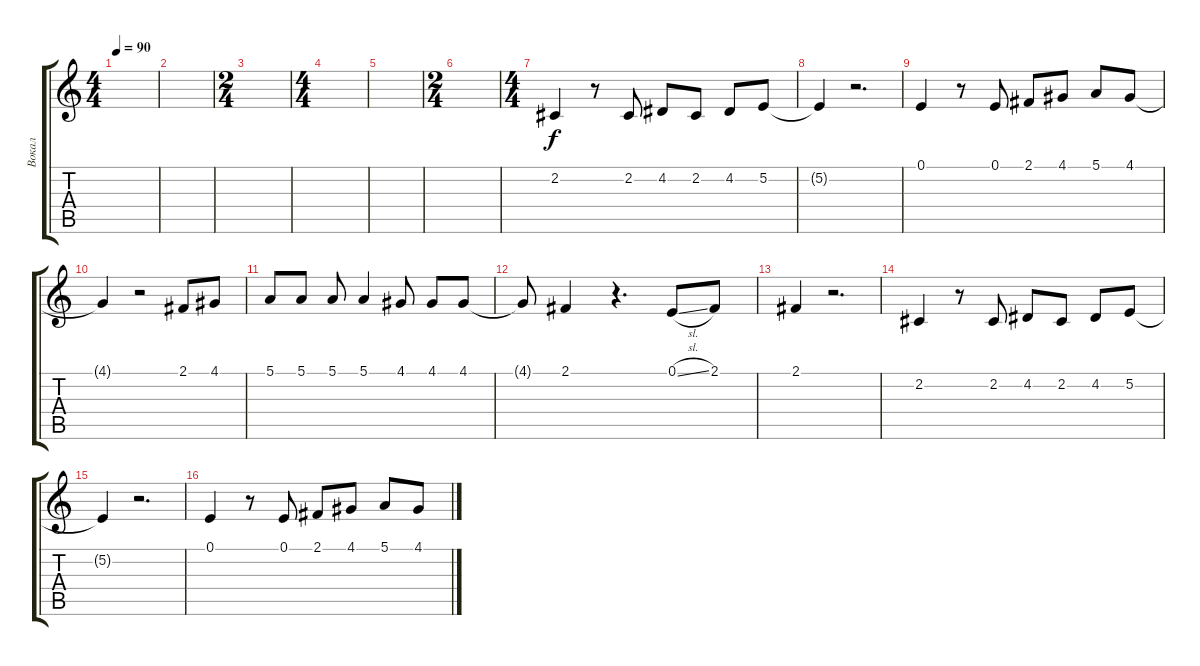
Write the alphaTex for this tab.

\track ("Вокал" "Вокал") {instrument clarinet}
\staff {score tabs}
\tuning (E4 B3 G3 D3 A2 E2) {hide}
\ts (4 4)
\tempo 90
\clef g2
\ks c
|
|
\ts (2 4)
|
\ts (4 4)
|
|
\ts (2 4)
|
\ts (4 4)
2.2.4 r.8 2.2.8 4.2.8 2.2.8 4.2.8 5.2.8 |
5.2{t}.4 r.2{d} |
0.1.4 r.8 0.1.8 2.1.8 4.1.8 5.1.8 4.1.8 |
4.1{t}.4 r.2 2.1.8 4.1.8 |
5.1.8 5.1.8 5.1.8 5.1.4 4.1.8 4.1.8 4.1.8 |
4.1{t}.8 2.1.4 r.4{d} 0.1{sl}.8 2.1.8 |
2.1.4 r.2{d} |
2.2.4 r.8 2.2.8 4.2.8 2.2.8 4.2.8 5.2.8 |
5.2{t}.4 r.2{d} |
0.1.4 r.8 0.1.8 2.1.8 4.1.8 5.1.8 4.1.8
